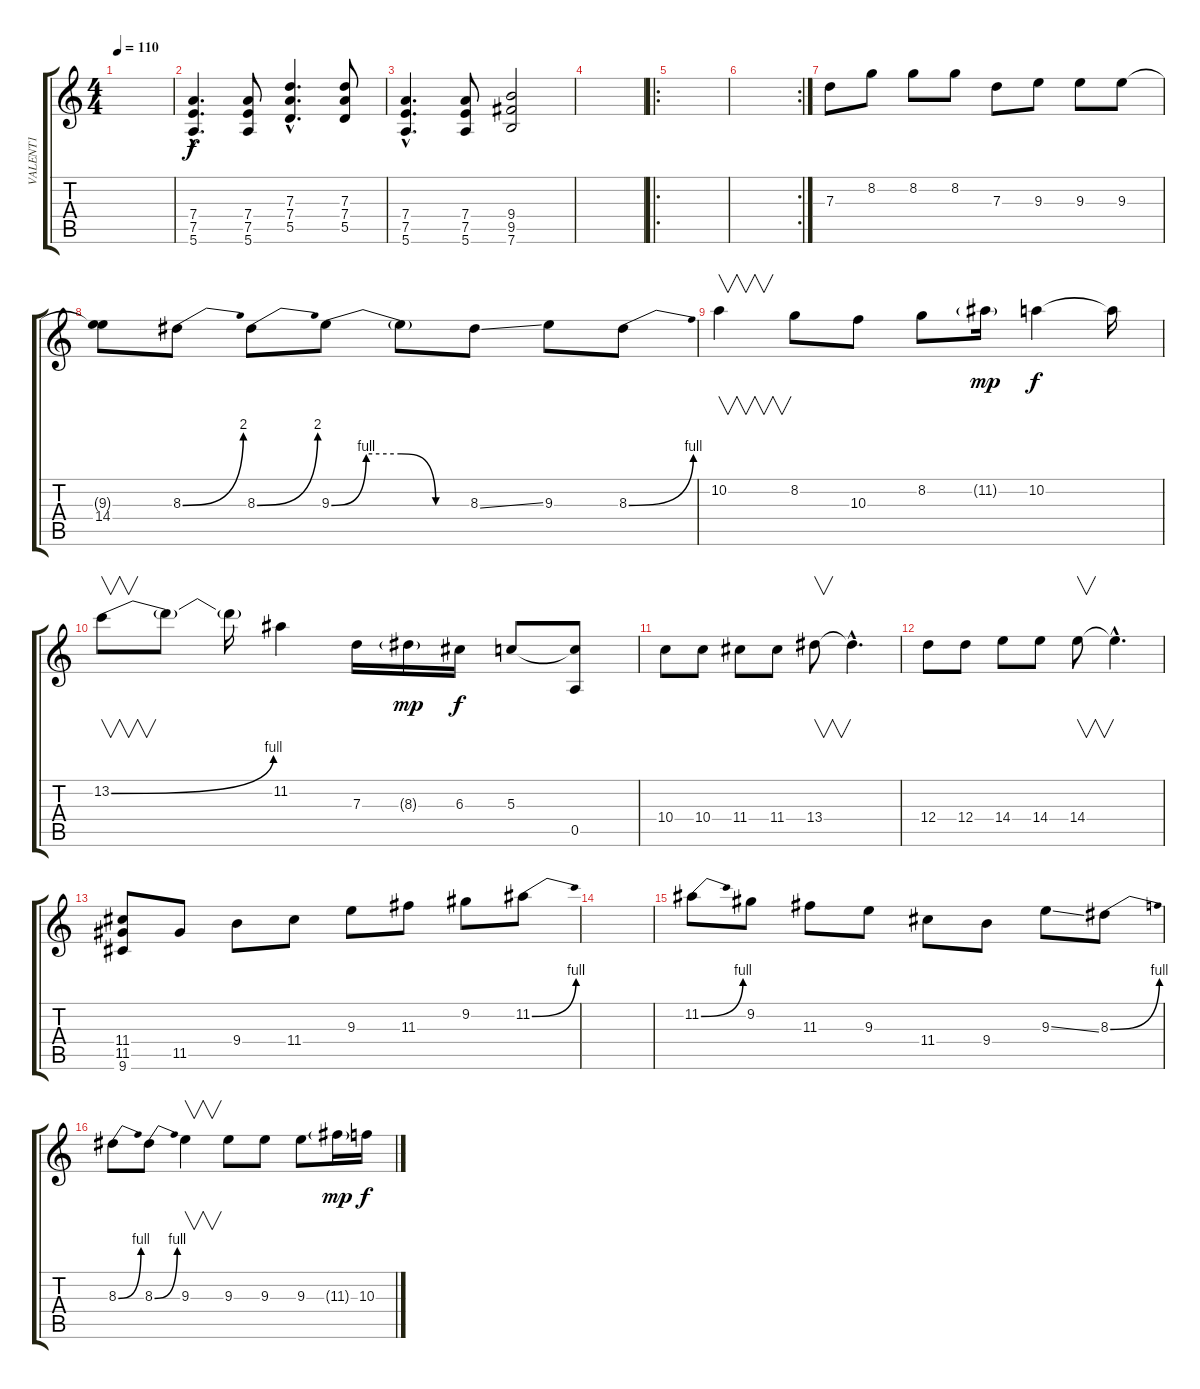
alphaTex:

\track ("VALENT1" "VALENT1") {instrument distortionguitar}
\staff {score tabs}
\tuning (E4 B3 G3 D3 A2 E2) {hide}
\ts (4 4)
\tempo 110
\clef g2
\ks c
|
(7.4{hac} 7.5{hac} 5.6{hac}).4{d} (7.4 7.5 5.6).8 (7.3{hac} 7.4{hac} 5.5{hac}).4{d} (7.3 7.4 5.5).8 |
(7.4{hac} 7.5{hac} 5.6{hac}).4{d} (7.4 7.5 5.6).8 (9.4 9.5 7.6).2 |
|
\ro
|
\rc 2
|
7.3.8 8.2.8 8.2.8 8.2.8 7.3.8 9.3.8 9.3.8 9.3.8 |
(9.3{t} 14.4).8 8.3{be (bend 0 0 60 8)}.8 8.3{be (bend 0 0 60 8)}.8 9.3{be (custom 0 0 15 4 30 4 45 0 60 0)}.8 9.3{t}.8 8.3{ss}.8 9.3.8 8.3{be (bend 0 0 60 4)}.8 |
10.2.4{v} 8.2.8 10.3.8 8.2.8 11.2{g}.16{dy mp} 10.2.4{dy f} 10.2{t}.16 |
13.2{be (bend 0 0 60 4)}.8{v} 13.2{t}.8 13.2{t}.16 11.2.4 7.3.16 8.3{g}.16{dy mp} 6.3.16{dy f} 5.3.8 (5.3{t} 0.5).8 |
10.4.8 10.4.8 11.4.8 11.4.8 13.4.8{v} 13.4{hac t}.4{d} |
12.4.8 12.4.8 14.4.8 14.4.8 14.4.8{v} 14.4{hac t}.4{d} |
(11.4 11.5 9.6).8 11.5.8 9.4.8 11.4.8 9.3.8 11.3.8 9.2.8 11.2{be (bend 0 0 60 4)}.8 |
|
11.2{be (bend 0 0 60 4)}.8 9.2.8 11.3.8 9.3.8 11.4.8 9.4.8 9.3{ss}.8 8.3{be (bend 0 0 60 4)}.8 |
8.3{be (bend 0 0 60 4)}.8 8.3{be (bend 0 0 60 4)}.8 9.3.4{v} 9.3.8 9.3.8 9.3.8 11.3{g}.16{dy mp} 10.3.16{dy f}
